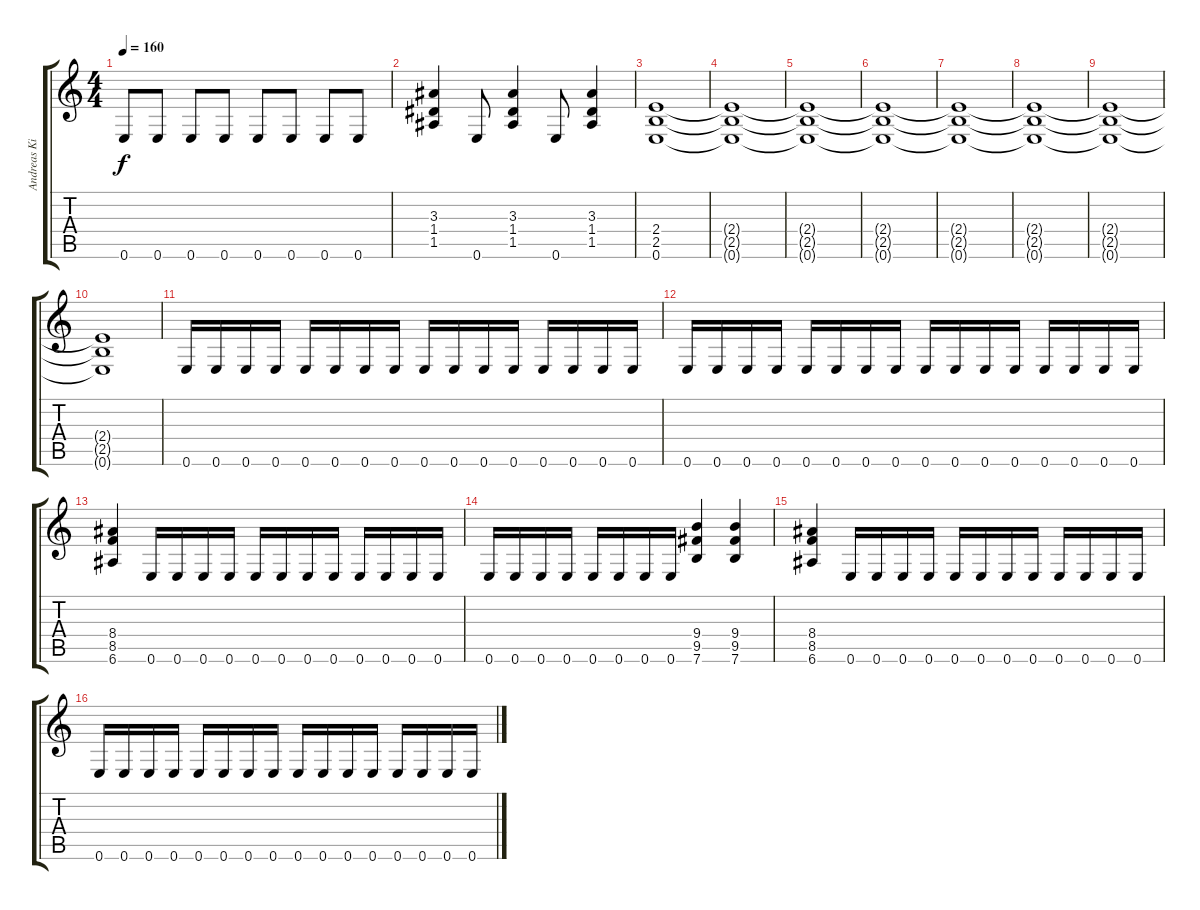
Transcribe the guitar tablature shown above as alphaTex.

\track ("Andreas Kisser" "Andreas Ki") {instrument distortionguitar}
\staff {score tabs}
\tuning (E4 B3 G3 D3 A2 E2) {hide}
\ts (4 4)
\tempo 160
\clef g2
\ks c
0.6.8{dy f} 0.6.8 0.6.8 0.6.8 0.6.8 0.6.8 0.6.8 0.6.8 |
(3.3 1.4 1.5).4 0.6.8 (3.3 1.4 1.5).4 0.6.8 (3.3 1.4 1.5).4 |
(2.4 2.5 0.6).1 |
(2.4{t} 2.5{t} 0.6{t}).1 |
(2.4{t} 2.5{t} 0.6{t}).1 |
(2.4{t} 2.5{t} 0.6{t}).1 |
(2.4{t} 2.5{t} 0.6{t}).1 |
(2.4{t} 2.5{t} 0.6{t}).1 |
(2.4{t} 2.5{t} 0.6{t}).1 |
(2.4{t} 2.5{t} 0.6{t}).1 |
0.6.16 0.6.16 0.6.16 0.6.16 0.6.16 0.6.16 0.6.16 0.6.16 0.6.16 0.6.16 0.6.16 0.6.16 0.6.16 0.6.16 0.6.16 0.6.16 |
0.6.16 0.6.16 0.6.16 0.6.16 0.6.16 0.6.16 0.6.16 0.6.16 0.6.16 0.6.16 0.6.16 0.6.16 0.6.16 0.6.16 0.6.16 0.6.16 |
(8.4 8.5 6.6).4 0.6.16 0.6.16 0.6.16 0.6.16 0.6.16 0.6.16 0.6.16 0.6.16 0.6.16 0.6.16 0.6.16 0.6.16 |
0.6.16 0.6.16 0.6.16 0.6.16 0.6.16 0.6.16 0.6.16 0.6.16 (9.4 9.5 7.6).4 (9.4 9.5 7.6).4 |
(8.4 8.5 6.6).4 0.6.16 0.6.16 0.6.16 0.6.16 0.6.16 0.6.16 0.6.16 0.6.16 0.6.16 0.6.16 0.6.16 0.6.16 |
0.6.16 0.6.16 0.6.16 0.6.16 0.6.16 0.6.16 0.6.16 0.6.16 0.6.16 0.6.16 0.6.16 0.6.16 0.6.16 0.6.16 0.6.16 0.6.16
